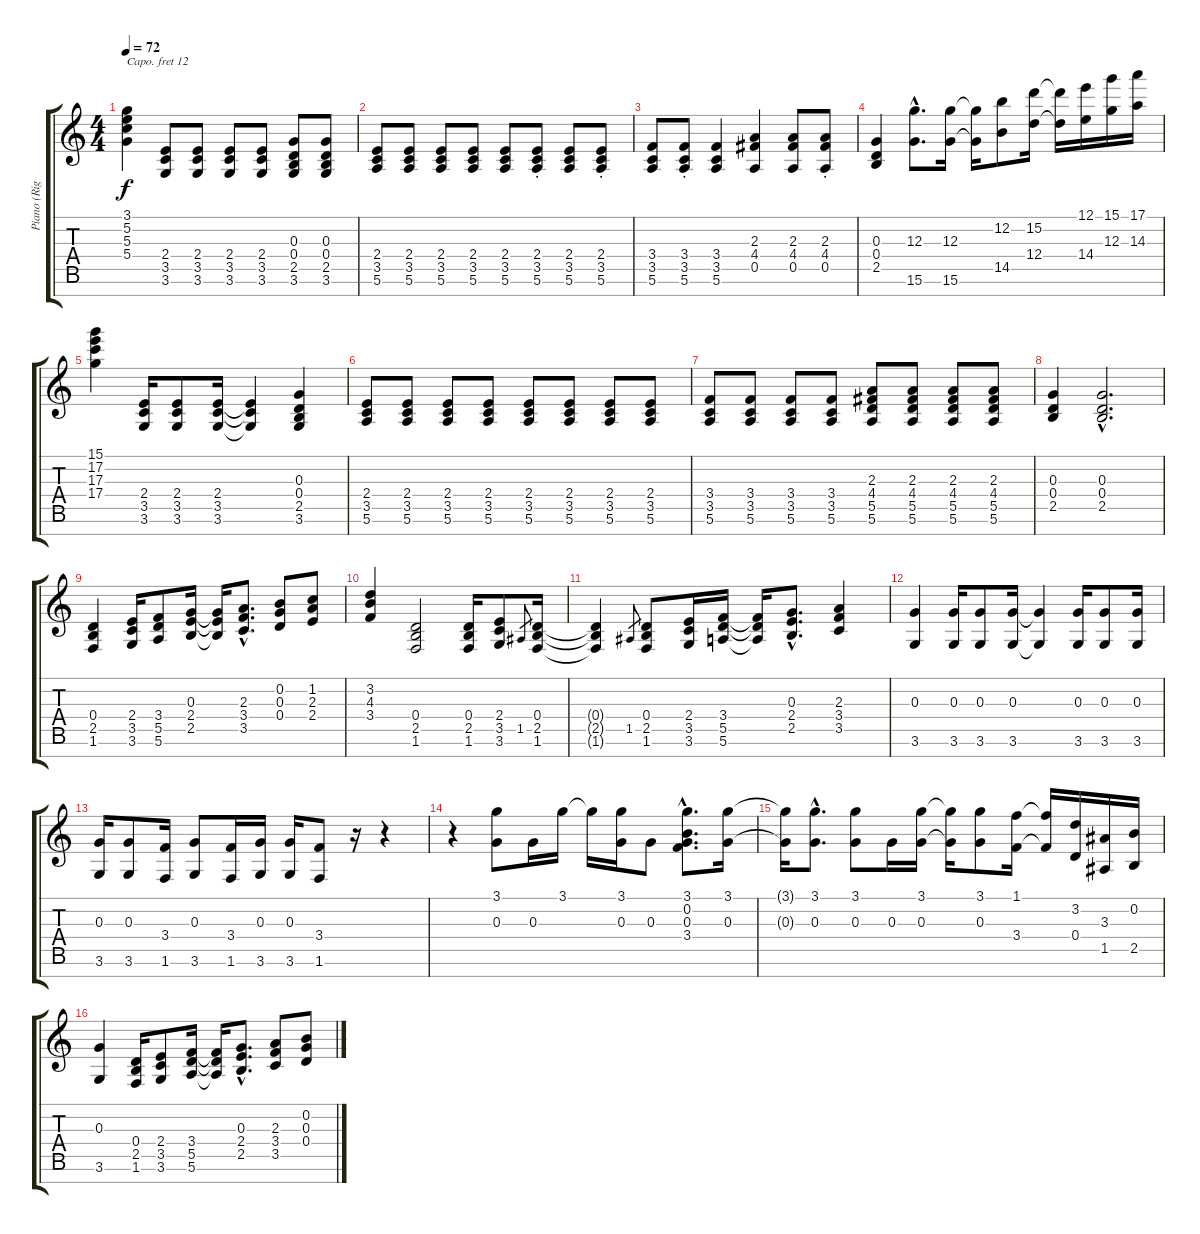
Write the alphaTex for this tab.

\track ("Piano (Right Hand)" "Piano (Rig") {instrument honkytonkpiano}
\staff {score tabs}
\capo 12
\tuning (E4 B3 G3 D3 A2 E2 B1) {hide}
\ts (4 4)
\tempo 72
\clef g2
\ks c
(3.1 5.2 5.3 5.4).4{dy f} (2.4 3.5 3.6).8 (2.4 3.5 3.6).8 (2.4 3.5 3.6).8 (2.4 3.5 3.6).8 (0.3 0.4 2.5 3.6).8 (0.3 0.4 2.5 3.6).8 |
(2.4 3.5 5.6).8 (2.4 3.5 5.6).8 (2.4 3.5 5.6).8 (2.4 3.5 5.6).8 (2.4 3.5 5.6).8 (2.4{st} 3.5{st} 5.6{st}).8 (2.4 3.5 5.6).8 (2.4{st} 3.5{st} 5.6{st}).8 |
(3.4 3.5 5.6).8 (3.4{st} 3.5{st} 5.6{st}).8 (3.4 3.5 5.6).4 (2.3 4.4 0.5).4 (2.3 4.4 0.5).8 (2.3{st} 4.4{st} 0.5{st}).8 |
(0.3 0.4 2.5).4 (12.3{hac} 15.6{hac}).8{d} (12.3 15.6).16 (12.3{t} 15.6{t}).16 (12.2 14.5).8 (15.2 12.4).16 (15.2{t} 12.4{t}).16 (12.1 14.4).16 (15.1 12.3).16 (17.1 14.3).16 |
(15.1 17.2 17.3 17.4).4 (2.4 3.5 3.6).16 (2.4 3.5 3.6).8 (2.4 3.5 3.6).16 (2.4{t} 3.5{t} 3.6{t}).4 (0.3 0.4 2.5 3.6).4 |
(2.4 3.5 5.6).8 (2.4 3.5 5.6).8 (2.4 3.5 5.6).8 (2.4 3.5 5.6).8 (2.4 3.5 5.6).8 (2.4 3.5 5.6).8 (2.4 3.5 5.6).8 (2.4 3.5 5.6).8 |
(3.4 3.5 5.6).8 (3.4 3.5 5.6).8 (3.4 3.5 5.6).8 (3.4 3.5 5.6).8 (2.3 4.4 5.5 5.6).8 (2.3 4.4 5.5 5.6).8 (2.3 4.4 5.5 5.6).8 (2.3 4.4 5.5 5.6).8 |
(0.3 0.4 2.5).4 (0.3{hac} 0.4{hac} 2.5{hac}).2{d} |
(0.4 2.5 1.6).4 (2.4 3.5 3.6).16 (3.4 5.5 5.6).8 (0.3 2.4 2.5).16 (0.3{t} 2.4{t} 2.5{t}).16 (2.3{hac} 3.4{hac} 3.5{hac}).8{d} (0.2 0.3 0.4).8 (1.2 2.3 2.4).8 |
(3.2 4.3 3.4).4 (0.4 2.5 1.6).2 (0.4 2.5 1.6).16 (2.4 3.5 3.6).8 1.5.8{gr} (0.4 2.5 1.6).16 |
(0.4{t} 2.5{t} 1.6{t}).4 1.5.8{gr} (0.4 2.5 1.6).8 (2.4 3.5 3.6).16 (3.4 5.5 5.6).16 (3.4{t} 5.5{t} 5.6{t}).16 (0.3{hac} 2.4{hac} 2.5{hac}).8{d} (2.3 3.4 3.5).4 |
(0.3 3.6).4 (0.3 3.6).16 (0.3 3.6).8 (0.3 3.6).16 (0.3{t} 3.6{t}).4 (0.3 3.6).16 (0.3 3.6).8 (0.3 3.6).16 |
(0.3 3.6).16 (0.3 3.6).8 (3.4 1.6).16 (0.3 3.6).8 (3.4 1.6).16 (0.3 3.6).16 (0.3 3.6).16 (3.4 1.6).8 r.16 r.4 |
r.4 (3.1 0.3).8 0.3.16 3.1.16 3.1{t}.16 (3.1 0.3).16 0.3.8 (3.1{hac} 0.2{hac} 0.3{hac} 3.4{hac}).8{d} (3.1 0.3).16 |
(3.1{t} 0.3{t}).16 (3.1{hac} 0.3{hac}).8{d} (3.1 0.3).8 0.3.16 (3.1 0.3).16 (3.1{t} 0.3{t}).16 (3.1 0.3).8 (1.1 3.4).16 (1.1{t} 3.4{t}).16 (3.2 0.4).16 (3.3 1.5).16 (0.2 2.5).16 |
(0.3 3.6).4 (0.4 2.5 1.6).16 (2.4 3.5 3.6).8 (3.4 5.5 5.6).16 (3.4{t} 5.5{t} 5.6{t}).16 (0.3{hac} 2.4{hac} 2.5{hac}).8{d} (2.3 3.4 3.5).8 (0.2 0.3 0.4).8
